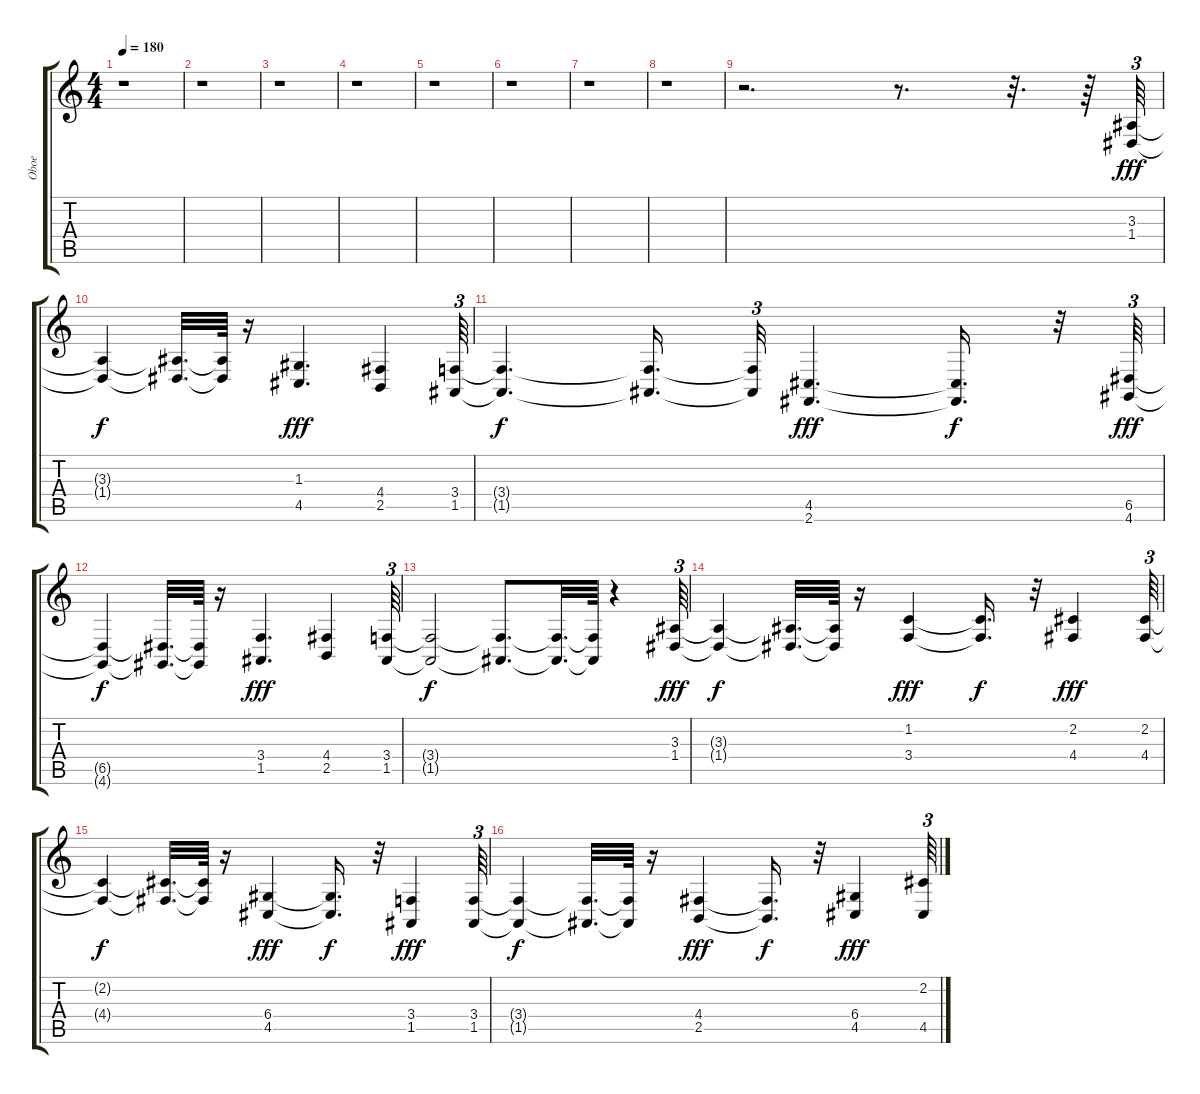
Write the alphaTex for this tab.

\track ("Oboe" "Oboe") {instrument oboe}
\staff {score tabs}
\tuning (E4 B3 G3 D3 A2 E2) {hide}
\ts (4 4)
\tempo 180
\clef g2
\ks c
r.1{dy f} |
r.1 |
r.1 |
r.1 |
r.1 |
r.1 |
r.1 |
r.1 |
r.2{d} r.8{d} r.32{d} r.64 (3.3 1.4).64{tu (3 2) dy fff volume 14} |
(3.3{t} 1.4{t}).4{dy f} (3.3{t} 1.4{t}).32{d} (3.3{t} 1.4{t}).64 r.16 (1.3 4.5).4{d dy fff} (4.4 2.5).4 (3.4 1.5).64{tu (3 2)} |
(3.4{t} 1.5{t}).4{d dy f} (3.4{t} 1.5{t}).16{d} (3.4{t} 1.5{t}).32{tu (3 2)} (4.5 2.6).4{d dy fff} (4.5{t} 2.6{t}).16{d dy f} r.32 (6.5 4.6).64{tu (3 2) dy fff} |
(6.5{t} 4.6{t}).4{dy f} (6.5{t} 4.6{t}).32{d} (6.5{t} 4.6{t}).64 r.16 (3.4 1.5).4{d dy fff} (4.4 2.5).4 (3.4 1.5).64{tu (3 2)} |
(3.4{t} 1.5{t}).2{dy f} (3.4{t} 1.5{t}).8{d} (3.4{t} 1.5{t}).32{d} (3.4{t} 1.5{t}).64 r.4 (3.3 1.4).64{tu (3 2) dy fff} |
(3.3{t} 1.4{t}).4{dy f} (3.3{t} 1.4{t}).32{d} (3.3{t} 1.4{t}).64 r.16 (1.2 3.4).4{dy fff} (1.2{t} 3.4{t}).16{d dy f} r.32 (2.2 4.4).4{dy fff} (2.2 4.4).64{tu (3 2)} |
(2.2{t} 4.4{t}).4{dy f} (2.2{t} 4.4{t}).32{d} (2.2{t} 4.4{t}).64 r.16 (6.4 4.5).4{dy fff} (6.4{t} 4.5{t}).16{d dy f} r.32 (3.4 1.5).4{dy fff} (3.4 1.5).64{tu (3 2)} |
(3.4{t} 1.5{t}).4{dy f} (3.4{t} 1.5{t}).32{d} (3.4{t} 1.5{t}).64 r.16 (4.4 2.5).4{dy fff} (4.4{t} 2.5{t}).16{d dy f} r.32 (6.4 4.5).4{dy fff} (2.2 4.5).64{tu (3 2)}
